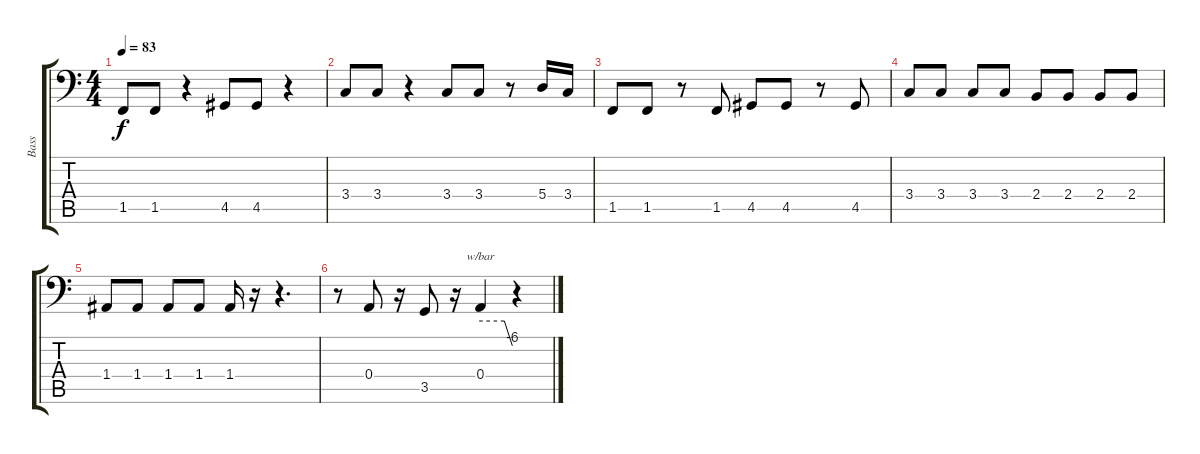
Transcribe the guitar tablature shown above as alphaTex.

\track ("Bass" "Bass") {instrument fretlessbass}
\staff {score tabs}
\tuning (C3 G2 D2 A1 E1 B0) {hide}
\ts (4 4)
\tempo 83
\clef f4
\ks c
1.5.8{dy f} 1.5.8 r.4 4.5.8 4.5.8 r.4 |
3.4.8 3.4.8 r.4 3.4.8 3.4.8 r.8 5.4.16 3.4.16 |
1.5.8 1.5.8 r.8 1.5.8 4.5.8 4.5.8 r.8 4.5.8 |
3.4.8 3.4.8 3.4.8 3.4.8 2.4.8 2.4.8 2.4.8 2.4.8 |
1.4.8 1.4.8 1.4.8 1.4.8 1.4.16 r.16 r.4{d} |
r.8 0.4.8 r.16 3.5.8 r.16 0.4.4{tbe (custom default 0 0 45 0 60 -24)} r.4
